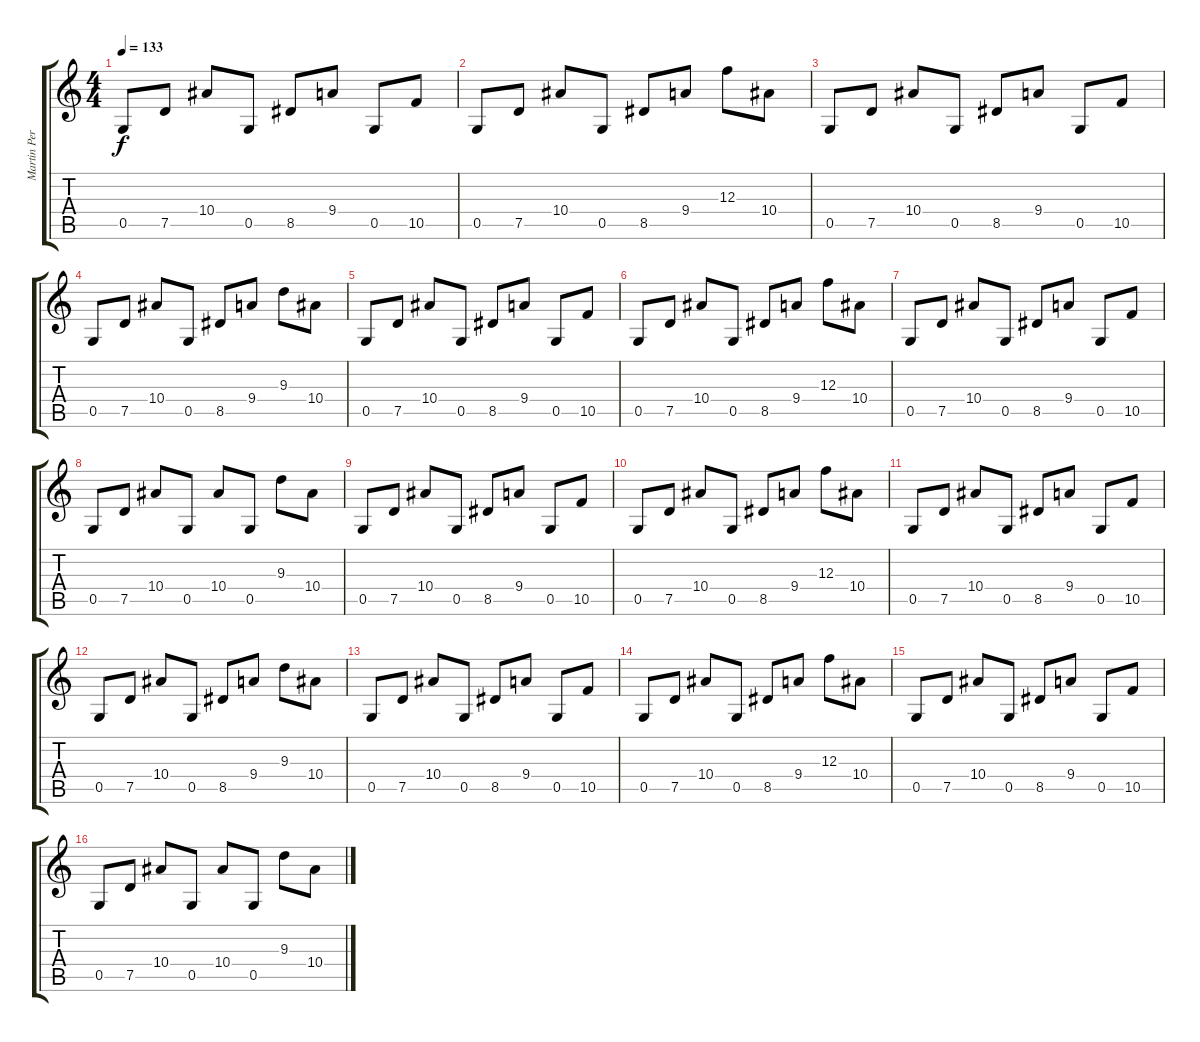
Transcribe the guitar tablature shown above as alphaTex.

\track ("Martin Persson" "Martin Per") {instrument distortionguitar}
\staff {score tabs}
\tuning (D4 A3 F3 C3 G2 D2) {hide}
\ts (4 4)
\tempo 133
\clef g2
\ks c
0.5.8{dy f} 7.5.8 10.4.8 0.5.8 8.5.8 9.4.8 0.5.8 10.5.8 |
0.5.8 7.5.8 10.4.8 0.5.8 8.5.8 9.4.8 12.3.8 10.4.8 |
0.5.8 7.5.8 10.4.8 0.5.8 8.5.8 9.4.8 0.5.8 10.5.8 |
0.5.8 7.5.8 10.4.8 0.5.8 8.5.8 9.4.8 9.3.8 10.4.8 |
0.5.8 7.5.8 10.4.8 0.5.8 8.5.8 9.4.8 0.5.8 10.5.8 |
0.5.8 7.5.8 10.4.8 0.5.8 8.5.8 9.4.8 12.3.8 10.4.8 |
0.5.8 7.5.8 10.4.8 0.5.8 8.5.8 9.4.8 0.5.8 10.5.8 |
0.5.8 7.5.8 10.4.8 0.5.8 10.4.8 0.5.8 9.3.8 10.4.8 |
0.5.8 7.5.8 10.4.8 0.5.8 8.5.8 9.4.8 0.5.8 10.5.8 |
0.5.8 7.5.8 10.4.8 0.5.8 8.5.8 9.4.8 12.3.8 10.4.8 |
0.5.8 7.5.8 10.4.8 0.5.8 8.5.8 9.4.8 0.5.8 10.5.8 |
0.5.8 7.5.8 10.4.8 0.5.8 8.5.8 9.4.8 9.3.8 10.4.8 |
0.5.8 7.5.8 10.4.8 0.5.8 8.5.8 9.4.8 0.5.8 10.5.8 |
0.5.8 7.5.8 10.4.8 0.5.8 8.5.8 9.4.8 12.3.8 10.4.8 |
0.5.8 7.5.8 10.4.8 0.5.8 8.5.8 9.4.8 0.5.8 10.5.8 |
0.5.8 7.5.8 10.4.8 0.5.8 10.4.8 0.5.8 9.3.8 10.4.8
